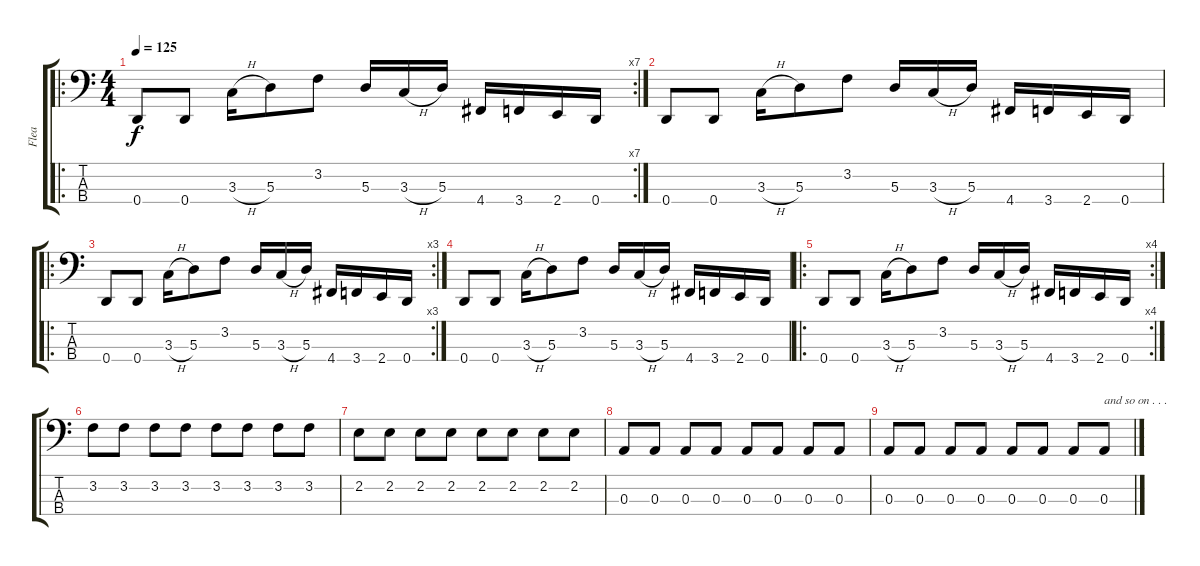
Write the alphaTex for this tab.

\track ("Flea" "Flea") {instrument electricbassfinger}
\staff {score tabs}
\tuning (G2 D2 A1 D1) {hide}
\ro
\rc 7
\ts (4 4)
\tempo 125
\clef f4
\ks c
0.4.8{dy f instrument slapbass2} 0.4.8 3.3{h}.16 5.3.8 3.2.8 5.3.16 3.3{h}.16 5.3.16 4.4.16 3.4.16 2.4.16 0.4.16 |
0.4.8{instrument slapbass2} 0.4.8 3.3{h}.16 5.3.8 3.2.8 5.3.16 3.3{h}.16 5.3.16 4.4.16 3.4.16 2.4.16 0.4.16 |
\ro
\rc 3
0.4.8{instrument slapbass2} 0.4.8 3.3{h}.16 5.3.8 3.2.8 5.3.16 3.3{h}.16 5.3.16 4.4.16 3.4.16 2.4.16 0.4.16 |
0.4.8{instrument slapbass2} 0.4.8 3.3{h}.16 5.3.8 3.2.8 5.3.16 3.3{h}.16 5.3.16 4.4.16 3.4.16 2.4.16 0.4.16 |
\ro
\rc 4
0.4.8{instrument slapbass2} 0.4.8 3.3{h}.16 5.3.8 3.2.8 5.3.16 3.3{h}.16 5.3.16 4.4.16 3.4.16 2.4.16 0.4.16 |
3.2.8{volume 5} 3.2.8 3.2.8 3.2.8 3.2.8 3.2.8 3.2.8 3.2.8 |
2.2.8 2.2.8 2.2.8 2.2.8 2.2.8 2.2.8 2.2.8 2.2.8 |
0.3.8{volume 0} 0.3.8 0.3.8 0.3.8 0.3.8 0.3.8 0.3.8 0.3.8 |
0.3.8 0.3.8 0.3.8 0.3.8 0.3.8 0.3.8 0.3.8 0.3.8{txt "and so on . . ."}
